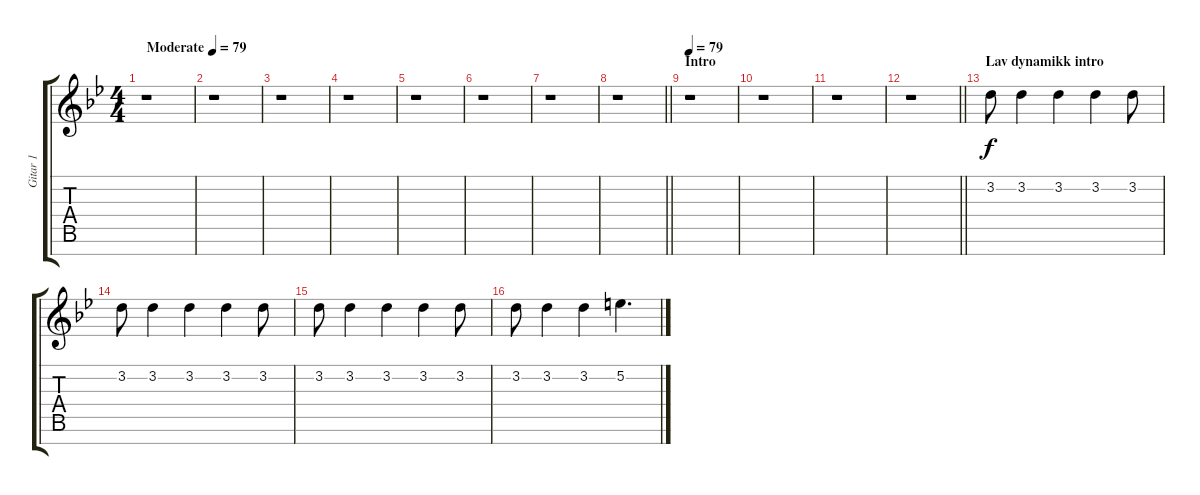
\track ("Gitar 1" "Gitar 1") {instrument electricguitarmuted}
\staff {score tabs}
\tuning (E4 B3 G3 D3 A2 E2 B1) {hide}
\ts (4 4)
\tempo (79 "Moderate")
\tempo 63
\tempo (79 "Moderate")
\clef g2
\ks gminor
r.1{dy f instrument electricguitarmuted} |
r.1 |
r.1 |
r.1 |
r.1 |
r.1 |
r.1 |
\barLineRight lightlight
r.1 |
\section ("" "Intro")
\tempo 79
r.1 |
r.1 |
r.1 |
\barLineRight lightlight
r.1 |
\section ("" "Lav dynamikk intro")
3.2.8 3.2.4 3.2.4 3.2.4 3.2.8 |
3.2.8 3.2.4 3.2.4 3.2.4 3.2.8 |
3.2.8 3.2.4 3.2.4 3.2.4 3.2.8 |
3.2.8 3.2.4 3.2.4 5.2.4{d}
